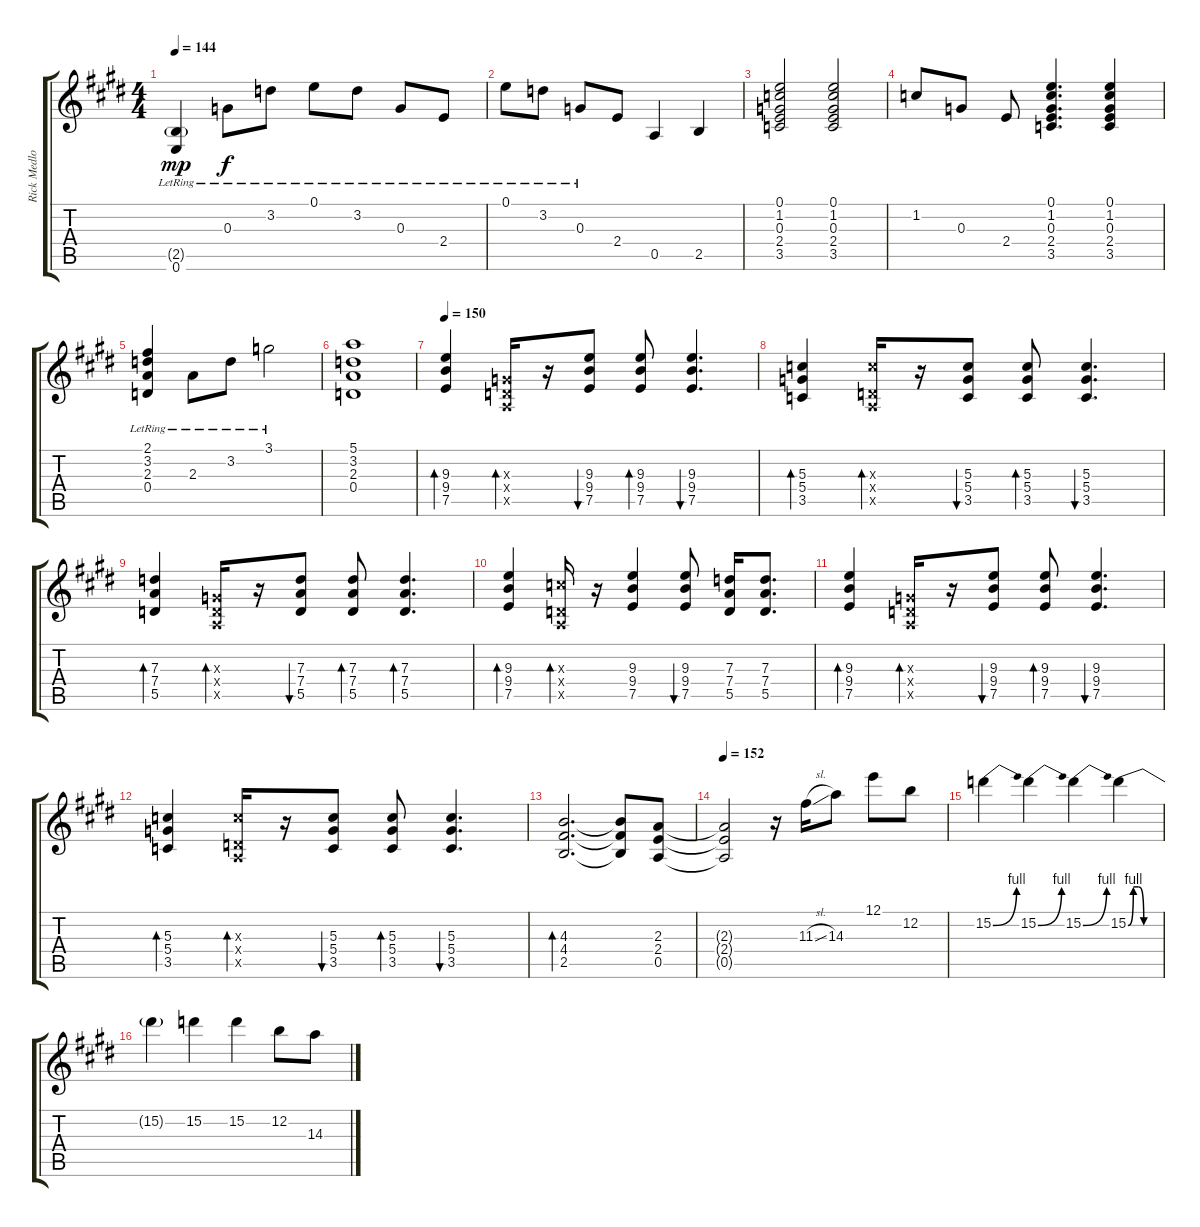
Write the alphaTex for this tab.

\track ("Rick Medlocke Guitar" "Rick Medlo") {instrument electricguitarclean}
\staff {score tabs}
\tuning (E4 B3 G3 D3 A2 E2) {hide}
\ts (4 4)
\tempo 144
\clef g2
\ks c#minor
(2.5{g lr} 0.6{lr}).4{dy mp} 0.3{lr}.8{dy f} 3.2{lr}.8 0.1{lr}.8 3.2{lr}.8 0.3{lr}.8 2.4{lr}.8 |
0.1{lr}.8 3.2{lr}.8 0.3{lr}.8 2.4.8 0.5.4 2.5.4 |
(0.1 1.2 0.3 2.4 3.5).2 (0.1 1.2 0.3 2.4 3.5).2 |
1.2.8 0.3.8 2.4.8 (0.1 1.2 0.3 2.4 3.5).4{d} (0.1 1.2 0.3 2.4 3.5).4 |
(2.1{lr} 3.2{lr} 2.3{lr} 0.4{lr}).4 2.3{lr}.8 3.2{lr}.8 3.1{lr}.2 |
(5.1 3.2 2.3 0.4).1 |
\tempo 150
(9.3 9.4 7.5).4{bd 60} (0.3{x} 0.4{x} 0.5{x}).16{bd 60} r.16 (9.3 9.4 7.5).8{bu 60} (9.3 9.4 7.5).8{bd 60} (9.3 9.4 7.5).4{d bu 60} |
(5.3 5.4 3.5).4{bd 60} (5.3{x} 0.4{x} 0.5{x}).16{bd 60} r.16 (5.3 5.4 3.5).8{bu 60} (5.3 5.4 3.5).8{bd 60} (5.3 5.4 3.5).4{d bu 60} |
(7.3 7.4 5.5).4{bd 60} (0.3{x} 0.4{x} 0.5{x}).16{bd 60} r.16 (7.3 7.4 5.5).8{bu 60} (7.3 7.4 5.5).8{bd 60} (7.3 7.4 5.5).4{d bd 60} |
(9.3 9.4 7.5).4{bd 60} (5.3{x} 0.4{x} 0.5{x}).16{bd 60} r.16 (9.3 9.4 7.5).4 (9.3 9.4 7.5).8{bu 60} (7.3 7.4 5.5).16 (7.3 7.4 5.5).8{d} |
(9.3 9.4 7.5).4{bd 60} (0.3{x} 0.4{x} 0.5{x}).16{bd 60} r.16 (9.3 9.4 7.5).8{bu 60} (9.3 9.4 7.5).8{bd 60} (9.3 9.4 7.5).4{d bu 60} |
(5.3 5.4 3.5).4{bd 60} (5.3{x} 0.4{x} 0.5{x}).16{bd 60} r.16 (5.3 5.4 3.5).8{bu 60} (5.3 5.4 3.5).8{bd 60} (5.3 5.4 3.5).4{d bu 60} |
(4.3 4.4 2.5).2{d bd 60} (4.3{t} 4.4{t} 2.5{t}).8 (2.3 2.4 0.5).8 |
\tempo 152
(2.3{t} 2.4{t} 0.5{t}).2 r.16 11.3{sl}.16{volume 14 balance 8 instrument overdrivenguitar} 14.3.8 12.1.8 12.2.8 |
15.2{be (bend 0 0 60 4)}.4 15.2{be (bend 0 0 60 4)}.4 15.2{be (bend 0 0 60 4)}.4 15.2{be (custom 0 0 10 4 20 4 30 0 60 0)}.4 |
15.2{t}.4 15.2.4 15.2.4 12.2.8 14.3.8
